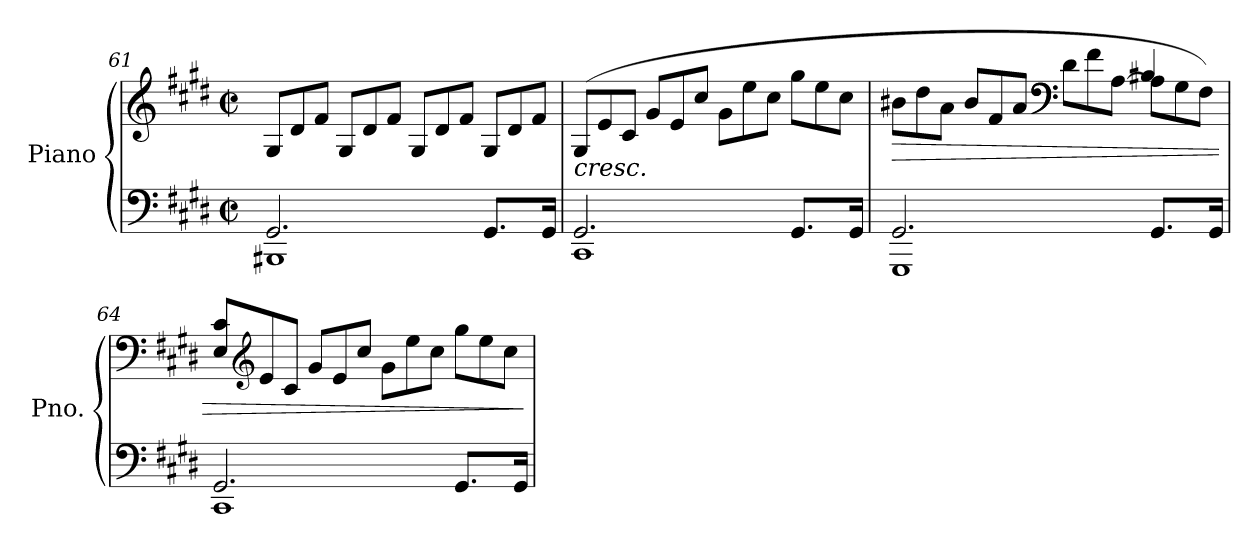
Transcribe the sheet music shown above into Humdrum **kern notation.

**kern	**kern	**dynam
*part1	*part1	*part1
*staff2	*staff1	*staff1/2
*I"Piano	*	*
*I'Pno.	*	*
*clefF4	*clefG2	*
*k[f#c#g#d#]	*k[f#c#g#d#]	*
*M2/2	*M2/2	*
*met(c|)	*met(c|)	*
=61	=61	=61
*^	*	*
*	*	*Xtuplet	*
1BBB#X	2.GG#/	12G#/L	.
.	.	12d#/	.
.	.	12f#/J	.
.	.	12G#/L	.
.	.	12d#/	.
.	.	12f#/J	.
.	.	12G#/L	.
.	.	12d#/	.
.	.	12f#/J	.
.	8.GG#/L	12G#/L	.
.	.	12d#/	.
.	.	12f#/J	.
.	16GG#/Jk	.	.
=62	=62	=62	=62
!	!	!	!LO:HP:b
1CC#	2.GG#/	(>12G#/L	<
.	.	12e/	.
.	.	12c#/J	.
.	.	12g#/L	.
.	.	12e/	.
.	.	12cc#/J	.
.	.	12g#\L	.
.	.	12ee\	.
.	.	12cc#\J	.
.	8.GG#/L	12gg#\L	.
.	.	12ee\	.
.	.	12cc#\J	.
.	16GG#/Jk	.	.
=63	=63	=63	=63
!	!	!	!LO:HP:b
*	*	*^	*
1GGG#	2.GG#/	12b#X\L	2ryy	>
.	.	12dd#\	.	.
.	.	12a\J	.	.
.	.	12b#/L	.	.
.	.	12f#/	.	.
.	.	12a/J	.	.
*	*	*clefF4	*	*
.	.	12d#\L	4ryy	.
.	.	12f#\	.	.
.	.	[12A\J	.	.
.	8.GG#/L	12A\L]	4B#X/	.
.	.	12G#\	.	.
.	.	12F#\J)	.	.
.	16GG#/Jk	.	.	.
*v	*v	*	*	*
*	*v	*v	*
.	.	[
!!LO:LB:g=z
=64	=64	=64
*^	*	*
1CC#	2.GG#/	12E/ 12c#/L	.
*	*	*clefG2	*
.	.	12e/	.
.	.	12c#/J	.
.	.	12g#/L	.
.	.	12e/	.
.	.	12cc#/J	.
.	.	12g#\L	.
.	.	12ee\	.
.	.	12cc#\J	.
.	8.GG#/L	12gg#\L	.
.	.	12ee\	.
.	.	12cc#\J	.
.	16GG#/Jk	.	.
*v	*v	*	*
.	.	]
=	=	=
*-	*-	*-
